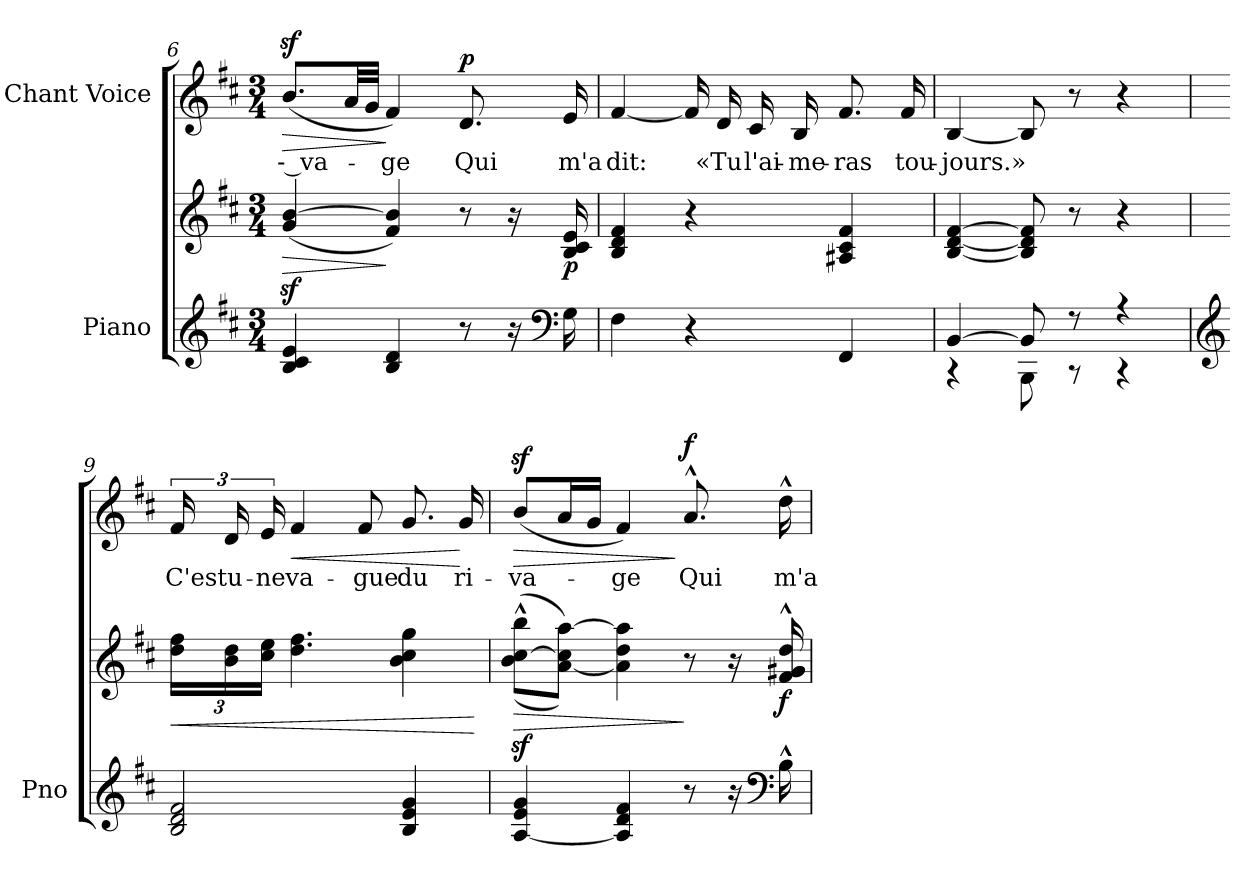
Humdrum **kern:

**kern	**kern	**dynam	**kern	**text	**dynam
*part2	*part2	*part2	*part1	*part1	*part1
*staff3	*staff2	*staff2/3	*staff1	*staff1	*staff1
*I"Piano	*	*	*I"Chant Voice	*	*
*I'Pno	*	*	*	*	*
*clefG2	*clefG2	*	*clefG2	*	*
*k[f#c#]	*k[f#c#]	*	*k[f#c#]	*	*
*M3/4	*M3/4	*	*M3/4	*	*
=6	=6	=6	=6	=6	=6
!	!	!LO:HP:b	!	!	!LO:HP:b
4B/ 4c#/ 4e/	(<4g/z< [4b/z<	>	(8.bz>/L	-- va-	>
.	.	.	32a/LL	.	.
.	.	.	32g/JJJ	.	.
4B/ 4d/	4f#/ 4b/])	]	4f#/)	-ge	]
!	!	!	!	!	!LO:DY:a
8r	8r	.	8.d/	Qui	p
16r	16r	.	.	.	.
*clefF4	*	*	*	*	*
!	!	!LO:DY:b	!	!	!
16G\	16B/ 16c#/ 16e/	p	16e/	m'a	.
=7	=7	=7	=7	=7	=7
4F#\	4B/ 4d/ 4f#/	.	[4f#/	dit:	.
4r	4r	.	16f#/]	.	.
.	.	.	16d/	«Tu	.
.	.	.	16c#/	l'ai-	.
.	.	.	16B/	-me-	.
4FF#/	4A#X/ 4c#/ 4f#/	.	8.f#/	-ras	.
.	.	.	16f#/	tou-	.
=8	=8	=8	=8	=8	=8
*^	*	*	*	*	*
[4BB/	4r	[4B/ [4d/ [4f#/	.	[4B/	-jours.»	.
8BB/]	8BBB\	8B/] 8d/] 8f#/]	.	8B/]	.	.
8r	8r	8r	.	8r	.	.
4r	4r	4r	.	4r	.	.
*v	*v	*	*	*	*	*
=9	=9	=9	=9	=9	=9
*clefG2	*	*	*	*	*
*	*Xbrackettup	*	*	*	*
*^	*	*	*	*	*
!	!	!	!LO:HP:b	!	!	!
!	!	!	!LO:DY:n=1:b	!	!	!
!	!	!	!LO:DY:n=2:b	!	!	!LO:DY:a
!	!	!	!	!	!	!LO:DY:n=1:a
*v	*v	*	*	*	*	*
2B/ 2d/ 2f#/	24dd\ 24ff#\LL	< other-dynamics f	24f#/	C'est	other-dynamics f
.	24b\ 24dd\	.	24d/	u-	.
.	24cc#\ 24ee\JJ	.	24e/	-ne	.
!	!	!	!	!	!LO:HP:b
.	4.dd\ 4.ff#\	.	4f#/	va-	<
.	.	.	8f#/	-gue	.
4B/ 4e/ 4g/	4b\ 4cc#\ 4gg\	.	8.g/	du	.
.	.	.	16g/	ri-	[
.	.	[	.	.	.
=10	=10	=10	=10	=10	=10
!	!	!LO:HP:b	!	!	!LO:HP:b
[4A/ 4e/ 4g/	(>(8b\z<^^ [8cc#\z<^^ 8bb\z<^^L	>	(8bz>/L	-va-	>
.	[8a\ 8cc#\] [8aa\J))	.	16a/L	.	.
.	.	.	16g/JJ	.	.
4A/] 4d/ 4f#/	4a\] 4dd\ 4aa\]	.	4f#/)	-ge	.
!	!	!	!	!	!LO:DY:n=1:a
8r	8r	]	8.a^^/	Qui	] f
16r	16r	.	.	.	.
*clefF4	*	*	*	*	*
!	!	!LO:DY:b	!	!	!
16B^^\	16f#/^^ 16g#X/^^ 16dd/^^	f	16dd^^\	m'a	.
=	=	=	=	=	=
*-	*-	*-	*-	*-	*-
